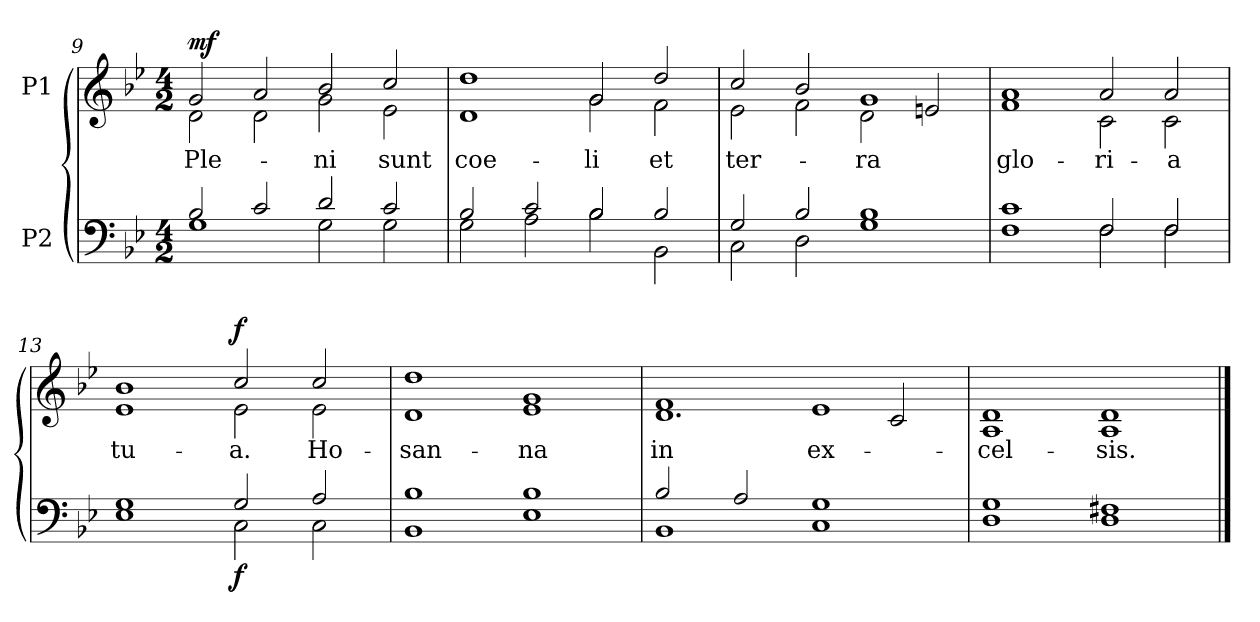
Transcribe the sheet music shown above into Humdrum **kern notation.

**kern	**dynam	**kern	**text	**dynam
*part2	*part2	*part1	*part1	*part1
*staff2	*staff2	*staff1	*staff1	*staff1
*I"P2	*	*I"P1	*	*
!!LO:LB:g=z
*clefF4	*	*clefG2	*	*
*k[b-e-]	*	*k[b-e-]	*	*
*B-:	*	*B-:	*	*
*M4/2	*	*M4/2	*	*
=9	=9	=9	=9	=9
*^	*	*	*	*
!	!	!	!	!LO:LY:b:color=#000000	!
*	*	*	*^	*	*
2B-i/	1Gi	.	2gi/	2di\	Ple-	mf
2ci/	.	.	2ai/	2di\	.	.
!	!	!	!	!	!LO:LY:b:color=#000000	!
2di/	2Gi\	.	2b-i/	2gi\	-ni	.
!	!	!	!	!	!LO:LY:b:color=#000000	!
2ci/	2Gi\	.	2cci/	2e-i\	sunt	.
=10	=10	=10	=10	=10	=10	=10
!	!	!	!	!	!LO:LY:b:color=#000000	!
2B-i/	2Gi\	.	1ddi	1di	coe-	.
2ci/	2Ai\	.	.	.	.	.
!	!	!	!	!	!LO:LY:b:color=#000000	!
2B-i/	2B-i\	.	2gi/	2gi\	-li	.
!	!	!	!	!	!LO:LY:b:color=#000000	!
2B-i/	2BB-i\	.	2ddi/	2fi\	et	.
=11	=11	=11	=11	=11	=11	=11
!	!	!	!	!	!LO:LY:b:color=#000000	!
2Gi/	2Ci\	.	2cci/	2e-i\	ter-	.
2B-i/	2Di\	.	2b-i/	2fi\	.	.
!	!	!	!	!	!LO:LY:b:color=#000000	!
1B-i	1Gi	.	1gi	2di\	-ra	.
.	.	.	.	2eni/	.	.
=12	=12	=12	=12	=12	=12	=12
!	!	!	!	!	!LO:LY:b:color=#000000	!
1ci	1Fi	.	1ai	1fi	glo-	.
!	!	!	!	!	!LO:LY:b:color=#000000	!
2Fi/	2Fi\	.	2ai/	2ci\	-ri-	.
!	!	!	!	!	!LO:LY:b:color=#000000	!
2Fi/	2Fi\	.	2ai/	2ci\	-a	.
=13	=13	=13	=13	=13	=13	=13
!	!	!	!	!	!LO:LY:b:color=#000000	!
1Gi	1E-i	.	1b-i	1e-i	tu-	.
!	!	!	!	!	!LO:LY:b:color=#000000	!
2Gi/	2Ci\	f	2cci/	2e-i\	-a.	f
!	!	!	!	!	!LO:LY:b:color=#000000	!
2Ai/	2Ci\	.	2cci/	2e-i\	Ho-	.
=14	=14	=14	=14	=14	=14	=14
!	!	!	!	!	!LO:LY:b:color=#000000	!
1B-i	1BB-i	.	1ddi	1di	-san-	.
!	!	!	!	!	!LO:LY:b:color=#000000	!
1B-i	1E-i	.	1gi	1e-i	-na	.
=15	=15	=15	=15	=15	=15	=15
!	!	!	!	!	!LO:LY:b:color=#000000	!
2B-i/	1BB-i	.	1fi	1.di	in	.
2Ai/	.	.	.	.	.	.
!	!	!	!	!	!LO:LY:b:color=#000000	!
1Gi	1Ci	.	1e-i	.	ex-	.
.	.	.	.	2ci/	.	.
=16	=16	=16	=16	=16	=16	=16
!	!	!	!	!	!LO:LY:b:color=#000000	!
1Gi	1Di	.	1di	1Ai	-cel-	.
!	!	!	!	!	!LO:LY:b:color=#000000	!
1F#Xi	1Di	.	1di	1Ai	-sis.	.
*v	*v	*	*	*	*	*
*	*	*v	*v	*	*
==	==	==	==	==
*-	*-	*-	*-	*-
